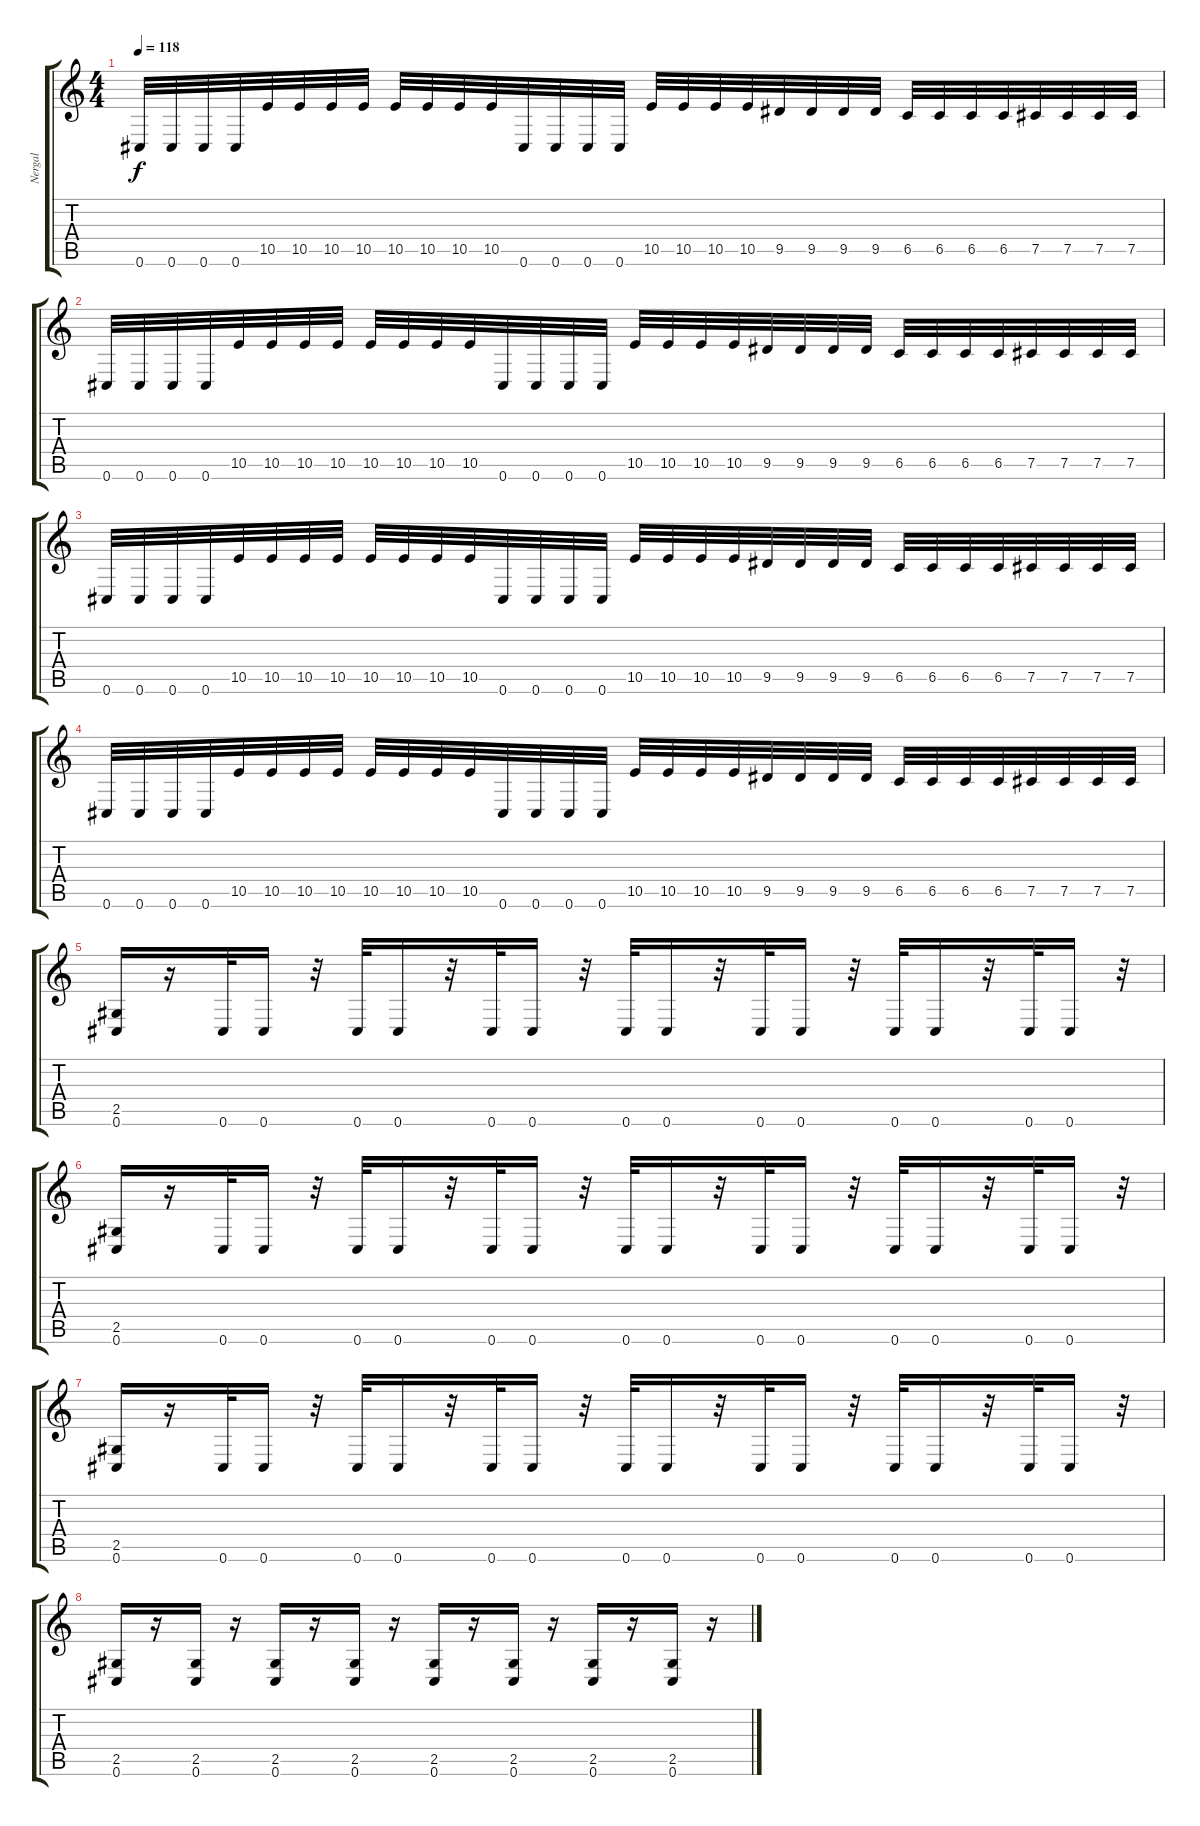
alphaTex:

\track ("Nergal" "Nergal") {instrument distortionguitar}
\staff {score tabs}
\tuning (Db4 Ab3 E3 B2 Gb2 Db2) {hide}
\ts (4 4)
\tempo 118
\clef g2
\ks c
0.6.32{dy f} 0.6.32 0.6.32 0.6.32 10.5.32 10.5.32 10.5.32 10.5.32 10.5.32 10.5.32 10.5.32 10.5.32 0.6.32 0.6.32 0.6.32 0.6.32 10.5.32 10.5.32 10.5.32 10.5.32 9.5.32 9.5.32 9.5.32 9.5.32 6.5.32 6.5.32 6.5.32 6.5.32 7.5.32 7.5.32 7.5.32 7.5.32 |
0.6.32 0.6.32 0.6.32 0.6.32 10.5.32 10.5.32 10.5.32 10.5.32 10.5.32 10.5.32 10.5.32 10.5.32 0.6.32 0.6.32 0.6.32 0.6.32 10.5.32 10.5.32 10.5.32 10.5.32 9.5.32 9.5.32 9.5.32 9.5.32 6.5.32 6.5.32 6.5.32 6.5.32 7.5.32 7.5.32 7.5.32 7.5.32 |
0.6.32 0.6.32 0.6.32 0.6.32 10.5.32 10.5.32 10.5.32 10.5.32 10.5.32 10.5.32 10.5.32 10.5.32 0.6.32 0.6.32 0.6.32 0.6.32 10.5.32 10.5.32 10.5.32 10.5.32 9.5.32 9.5.32 9.5.32 9.5.32 6.5.32 6.5.32 6.5.32 6.5.32 7.5.32 7.5.32 7.5.32 7.5.32 |
0.6.32 0.6.32 0.6.32 0.6.32 10.5.32 10.5.32 10.5.32 10.5.32 10.5.32 10.5.32 10.5.32 10.5.32 0.6.32 0.6.32 0.6.32 0.6.32 10.5.32 10.5.32 10.5.32 10.5.32 9.5.32 9.5.32 9.5.32 9.5.32 6.5.32 6.5.32 6.5.32 6.5.32 7.5.32 7.5.32 7.5.32 7.5.32 |
(2.5 0.6).16 r.16 0.6.32 0.6.16 r.32 0.6.32 0.6.16 r.32 0.6.32 0.6.16 r.32 0.6.32 0.6.16 r.32 0.6.32 0.6.16 r.32 0.6.32 0.6.16 r.32 0.6.32 0.6.16 r.32 |
(2.5 0.6).16 r.16 0.6.32 0.6.16 r.32 0.6.32 0.6.16 r.32 0.6.32 0.6.16 r.32 0.6.32 0.6.16 r.32 0.6.32 0.6.16 r.32 0.6.32 0.6.16 r.32 0.6.32 0.6.16 r.32 |
(2.5 0.6).16 r.16 0.6.32 0.6.16 r.32 0.6.32 0.6.16 r.32 0.6.32 0.6.16 r.32 0.6.32 0.6.16 r.32 0.6.32 0.6.16 r.32 0.6.32 0.6.16 r.32 0.6.32 0.6.16 r.32 |
(2.5 0.6).16 r.16 (2.5 0.6).16 r.16 (2.5 0.6).16 r.16 (2.5 0.6).16 r.16 (2.5 0.6).16 r.16 (2.5 0.6).16 r.16 (2.5 0.6).16 r.16 (2.5 0.6).16 r.16
